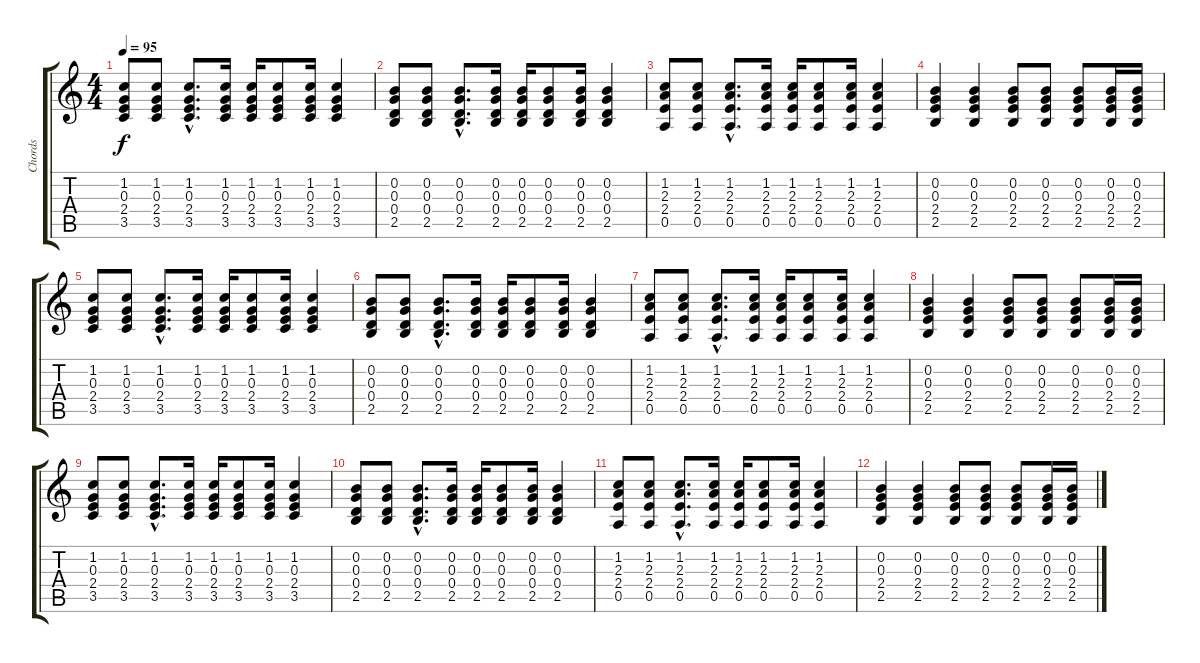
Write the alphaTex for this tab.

\track ("Chords" "Chords") {instrument acousticguitarsteel}
\staff {score tabs}
\tuning (E4 B3 G3 D3 A2 E2) {hide}
\ts (4 4)
\tempo 95
\clef g2
\ks c
(1.2 0.3 2.4 3.5).8{dy f} (1.2 0.3 2.4 3.5).8 (1.2{hac} 0.3{hac} 2.4{hac} 3.5{hac}).8{d} (1.2 0.3 2.4 3.5).16 (1.2 0.3 2.4 3.5).16 (1.2 0.3 2.4 3.5).8 (1.2 0.3 2.4 3.5).16 (1.2 0.3 2.4 3.5).4 |
(0.2 0.3 0.4 2.5).8 (0.2 0.3 0.4 2.5).8 (0.2{hac} 0.3{hac} 0.4{hac} 2.5{hac}).8{d} (0.2 0.3 0.4 2.5).16 (0.2 0.3 0.4 2.5).16 (0.2 0.3 0.4 2.5).8 (0.2 0.3 0.4 2.5).16 (0.2 0.3 0.4 2.5).4 |
(1.2 2.3 2.4 0.5).8 (1.2 2.3 2.4 0.5).8 (1.2{hac} 2.3{hac} 2.4{hac} 0.5{hac}).8{d} (1.2 2.3 2.4 0.5).16 (1.2 2.3 2.4 0.5).16 (1.2 2.3 2.4 0.5).8 (1.2 2.3 2.4 0.5).16 (1.2 2.3 2.4 0.5).4 |
(0.2 0.3 2.4 2.5).4 (0.2 0.3 2.4 2.5).4 (0.2 0.3 2.4 2.5).8 (0.2 0.3 2.4 2.5).8 (0.2 0.3 2.4 2.5).8 (0.2 0.3 2.4 2.5).16 (0.2 0.3 2.4 2.5).16 |
(1.2 0.3 2.4 3.5).8{volume 10} (1.2 0.3 2.4 3.5).8 (1.2{hac} 0.3{hac} 2.4{hac} 3.5{hac}).8{d} (1.2 0.3 2.4 3.5).16 (1.2 0.3 2.4 3.5).16 (1.2 0.3 2.4 3.5).8 (1.2 0.3 2.4 3.5).16 (1.2 0.3 2.4 3.5).4 |
(0.2 0.3 0.4 2.5).8 (0.2 0.3 0.4 2.5).8 (0.2{hac} 0.3{hac} 0.4{hac} 2.5{hac}).8{d} (0.2 0.3 0.4 2.5).16 (0.2 0.3 0.4 2.5).16 (0.2 0.3 0.4 2.5).8 (0.2 0.3 0.4 2.5).16 (0.2 0.3 0.4 2.5).4 |
(1.2 2.3 2.4 0.5).8{volume 7} (1.2 2.3 2.4 0.5).8 (1.2{hac} 2.3{hac} 2.4{hac} 0.5{hac}).8{d} (1.2 2.3 2.4 0.5).16 (1.2 2.3 2.4 0.5).16 (1.2 2.3 2.4 0.5).8 (1.2 2.3 2.4 0.5).16 (1.2 2.3 2.4 0.5).4 |
(0.2 0.3 2.4 2.5).4 (0.2 0.3 2.4 2.5).4 (0.2 0.3 2.4 2.5).8 (0.2 0.3 2.4 2.5).8 (0.2 0.3 2.4 2.5).8 (0.2 0.3 2.4 2.5).16 (0.2 0.3 2.4 2.5).16 |
(1.2 0.3 2.4 3.5).8{volume 4} (1.2 0.3 2.4 3.5).8 (1.2{hac} 0.3{hac} 2.4{hac} 3.5{hac}).8{d} (1.2 0.3 2.4 3.5).16 (1.2 0.3 2.4 3.5).16 (1.2 0.3 2.4 3.5).8 (1.2 0.3 2.4 3.5).16 (1.2 0.3 2.4 3.5).4 |
(0.2 0.3 0.4 2.5).8 (0.2 0.3 0.4 2.5).8 (0.2{hac} 0.3{hac} 0.4{hac} 2.5{hac}).8{d} (0.2 0.3 0.4 2.5).16 (0.2 0.3 0.4 2.5).16 (0.2 0.3 0.4 2.5).8 (0.2 0.3 0.4 2.5).16 (0.2 0.3 0.4 2.5).4 |
(1.2 2.3 2.4 0.5).8{volume 1} (1.2 2.3 2.4 0.5).8 (1.2{hac} 2.3{hac} 2.4{hac} 0.5{hac}).8{d} (1.2 2.3 2.4 0.5).16 (1.2 2.3 2.4 0.5).16 (1.2 2.3 2.4 0.5).8 (1.2 2.3 2.4 0.5).16 (1.2 2.3 2.4 0.5).4 |
(0.2 0.3 2.4 2.5).4 (0.2 0.3 2.4 2.5).4 (0.2 0.3 2.4 2.5).8 (0.2 0.3 2.4 2.5).8 (0.2 0.3 2.4 2.5).8 (0.2 0.3 2.4 2.5).16 (0.2 0.3 2.4 2.5).16
